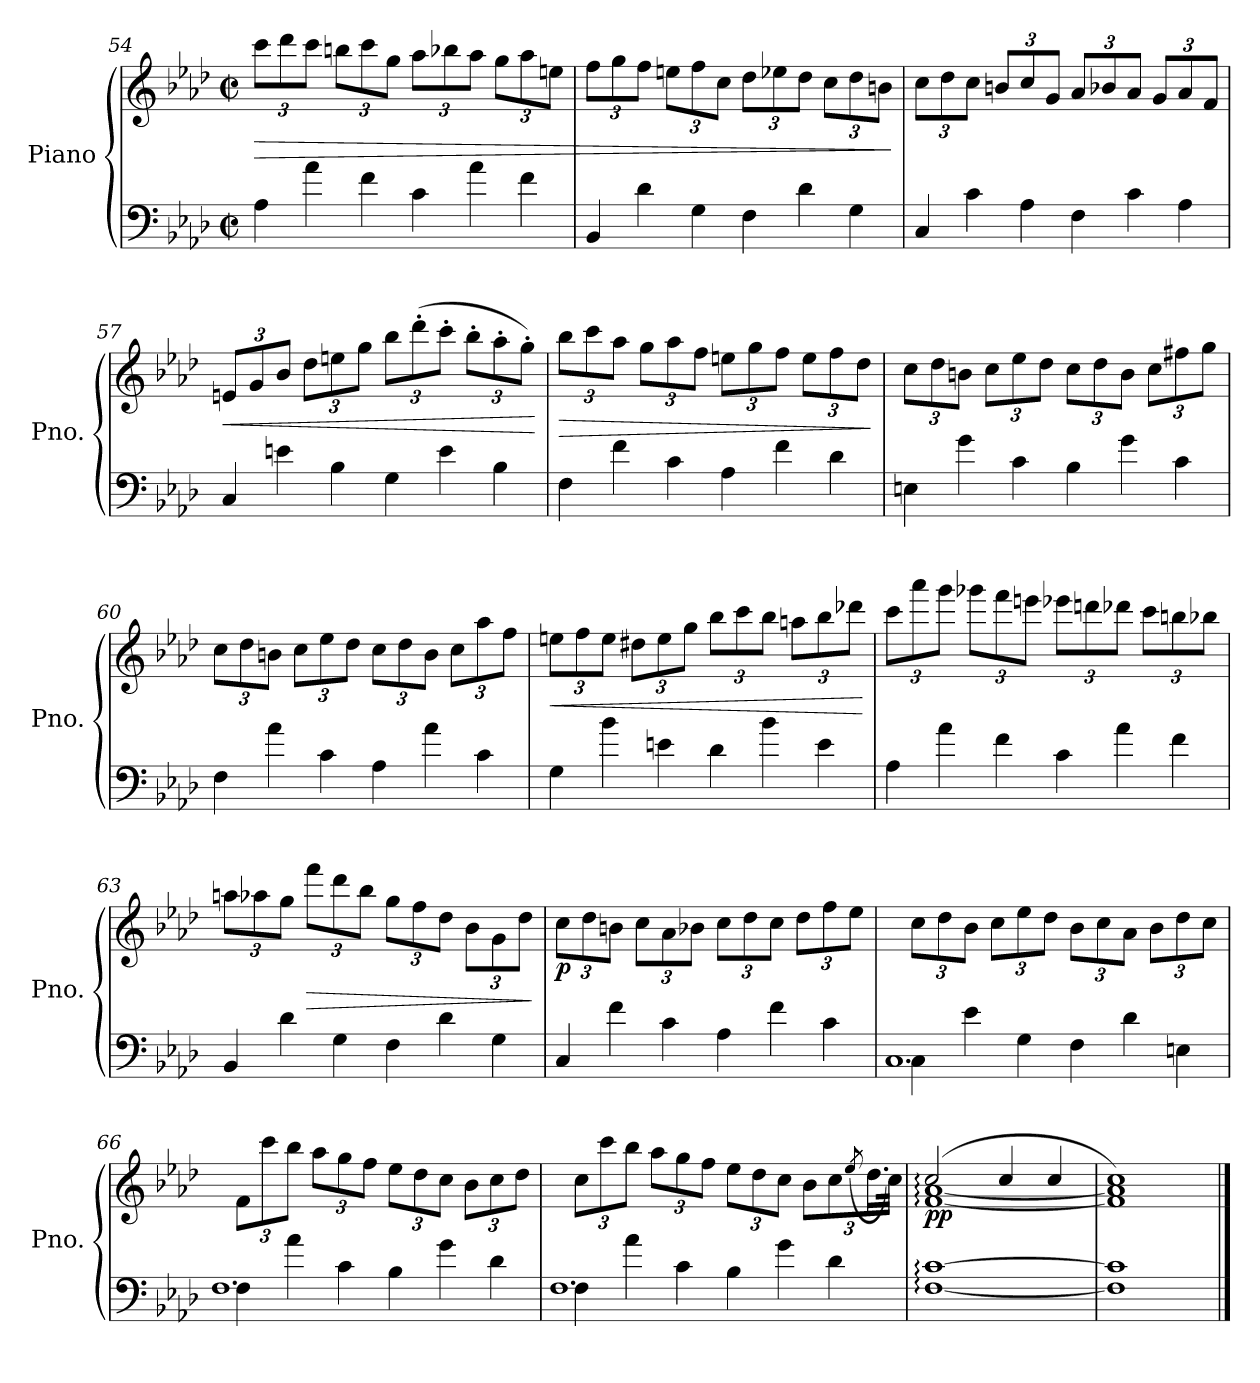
**kern	**kern	**dynam
*part1	*part1	*part1
*staff2	*staff1	*staff1/2
*I"Piano	*	*
*I'Pno.	*	*
!!LO:LB:g=z
*clefF4	*clefG2	*
*k[b-e-a-d-]	*k[b-e-a-d-]	*
*M2/2	*M2/2	*
*met(c|)	*met(c|)	*
*Xtuplet	*Xbrackettup	*
=54	=54	=54
!	!	!LO:HP:b
6A-\	12ccc\L	>
.	12ddd-\	.
6a-\	12ccc\J	.
.	12bbn\L	.
6f\	12ccc\	.
.	12gg\J	.
6c\	12aa-\L	.
.	12bb-X\	.
6a-\	12aa-\J	.
.	12gg\L	.
6f\	12aa-\	.
.	12een\J	.
=55	=55	=55
6BB-/	12ff\L	.
.	12gg\	.
6d-\	12ff\J	.
.	12een\L	.
6G\	12ff\	.
.	12cc\J	.
6F\	12dd-\L	.
.	12ee-X\	.
6d-\	12dd-\J	.
.	12cc\L	.
6G\	12dd-\	.
.	12bn\J	.
.	.	]
=56	=56	=56
6C/	12cc\L	.
.	12dd-\	.
6c\	12cc\J	.
.	12bn/L	.
6A-\	12cc/	.
.	12g/J	.
6F\	12a-/L	.
.	12b-X/	.
6c\	12a-/J	.
.	12g/L	.
6A-\	12a-/	.
.	12f/J	.
!!LO:LB:g=z
=57	=57	=57
!	!	!LO:HP:b
6C/	12en/L	<
.	12g/	.
6en\	12b-/J	.
.	12dd-\L	.
6B-\	12een\	.
.	12gg\J	.
6G\	12bb-\L	.
.	(>12ddd-'\	.
6e\	12ccc'\J	.
.	12bb-'\L	.
6B-\	12aa-'\	.
.	12gg'\J)	.
.	.	[
=58	=58	=58
!	!	!LO:HP:b
6F\	12bb-\L	>
.	12ccc\	.
6f\	12aa-\J	.
.	12gg\L	.
6c\	12aa-\	.
.	12ff\J	.
6A-\	12een\L	.
.	12gg\	.
6f\	12ff\J	.
.	12ee\L	.
6d-\	12ff\	.
.	12dd-\J	.
.	.	]
=59	=59	=59
6En\	12cc\L	.
.	12dd-\	.
6g\	12bn\J	.
.	12cc\L	.
6c\	12ee-\	.
.	12dd-\J	.
6B-\	12cc\L	.
.	12dd-\	.
6g\	12b\J	.
.	12cc\L	.
6c\	12ff#X\	.
.	12gg\J	.
!!LO:LB:g=z
=60	=60	=60
6F\	12cc\L	.
.	12dd-\	.
6a-\	12bn\J	.
.	12cc\L	.
6c\	12ee-\	.
.	12dd-\J	.
6A-\	12cc\L	.
.	12dd-\	.
6a-\	12b\J	.
.	12cc\L	.
6c\	12aa-\	.
.	12ff\J	.
=61	=61	=61
!	!	!LO:HP:b
6G\	12een\L	<
.	12ff\	.
6b-\	12ee\J	.
.	12dd#X\L	.
6en\	12ee\	.
.	12gg\J	.
6d-\	12bb-\L	.
.	12ccc\	.
6b-\	12bb-\J	.
.	12aan\L	.
6e\	12bb-\	.
.	12ddd-X\J	.
.	.	[
!!LO:LB:g=z
=62	=62	=62
6A-\	12ccc\L	.
.	12aaa-\	.
6a-\	12ggg\J	.
.	12ggg-X\L	.
6f\	12fff\	.
.	12eeen\J	.
6c\	12eee-X\L	.
.	12dddn\	.
6a-\	12ddd-X\J	.
.	12ccc\L	.
6f\	12bbn\	.
.	12bb-X\J	.
=63	=63	=63
6BB-/	12aan\L	.
.	12aa-X\	.
6d-\	12gg\J	.
!	!	!LO:HP:b
.	12fff\L	>
6G\	12ddd-\	.
.	12bb-\J	.
6F\	12gg\L	.
.	12ff\	.
6d-\	12dd-\J	.
.	12b-\L	.
6G\	12g\	.
.	12dd-\J	.
.	.	]
!!LO:PB:g=z
=64	=64	=64
!	!	!LO:DY:b
6C/	12cc\L	p
.	12dd-\	.
6f\	12bn\J	.
.	12cc\L	.
6c\	12a-\	.
.	12b-X\J	.
6A-\	12cc\L	.
.	12dd-\	.
6f\	12cc\J	.
.	12dd-\L	.
6c\	12ff\	.
.	12ee-\J	.
=65	=65	=65
*^	*	*
6C\	3%2.C	12cc\L	.
.	.	12dd-\	.
6e-\	.	12b-\J	.
.	.	12cc\L	.
6G\	.	12ee-\	.
.	.	12dd-\J	.
6F\	.	12b-\L	.
.	.	12cc\	.
6d-\	.	12a-\J	.
.	.	12b-\L	.
6En\	.	12dd-\	.
.	.	12cc\J	.
=66	=66	=66	=66
6F\	3%2.F	12f\L	.
.	.	12ccc\	.
6a-\	.	12bb-\J	.
.	.	12aa-\L	.
6c\	.	12gg\	.
.	.	12ff\J	.
6B-\	.	12ee-\L	.
.	.	12dd-\	.
6g\	.	12cc\J	.
.	.	12b-\L	.
6d-\	.	12cc\	.
.	.	12dd-\J	.
!!LO:LB:g=z
=67	=67	=67	=67
6F\	3%2.F	12cc\L	.
.	.	12ccc\	.
6a-\	.	12bb-\J	.
.	.	12aa-\L	.
6c\	.	12gg\	.
.	.	12ff\J	.
6B-\	.	12ee-\L	.
.	.	12dd-\	.
6g\	.	12cc\J	.
.	.	12b-\L	.
6d-\	.	12cc\	.
.	.	(<8qee-/	.
.	.	24.dd-\L	.
.	.	48cc\JJk)	.
*v	*v	*	*
=68	=68	=68
*	*^	*
!	!	!	!LO:DY:b
[1F: [1c:	(>2cc:/	[1f: [1a-:	pp
.	4cc/	.	.
.	4cc/	.	.
*	*v	*v	*
=69	=69	=69
1F] 1c]	1f] 1a-] 1cc)	.
==	==	==
*-	*-	*-
